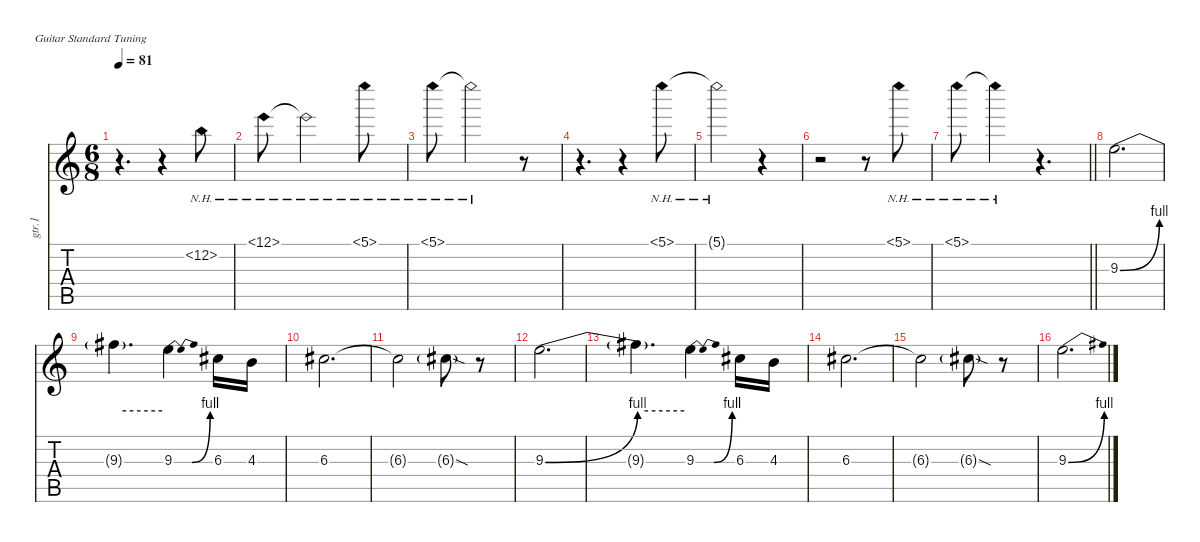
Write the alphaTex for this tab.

\defaultSystemsLayout 4
\hideDynamics
\bracketExtendMode nobrackets
\otherSystemsTrackNameOrientation horizontal
\track ("Guitar 1" "gtr.1") {instrument distortionguitar}
\staff {score tabs}
\tuning (E4 B3 G3 D3 A2 E2)
\ts (6 8)
\tempo 81
\clef g2
\ks c
r.4{d dy f instrument electricguitarclean beam Down} r.4{beam Down} 12.2{nh}.8{beam Down} |
12.1{nh}.8{beam Down} 12.1{nh t}.2{beam Down} 5.1{nh}.8{beam Down} |
5.1{nh}.8{beam Down} 5.1{nh t}.2{beam Down} r.8{beam Down} |
r.4{d beam Down} r.4{beam Down} 5.1{nh}.8{beam Down} |
5.1{nh t}.2{beam Down} r.4{beam Down} |
r.2{beam Down} r.8{beam Down} 5.1{nh}.8{beam Down} |
\barLineRight lightlight
5.1{nh}.8{beam Down} 5.1{nh t}.4{beam Down} r.4{d beam Down} |
9.3{be (bend 0 0 60 4)}.2{d instrument overdrivenguitar beam Down} |
9.3{be (hold 0 4 60 4) t}.4{d beam Down} 9.3{be (bendrelease 0 0 25.999999199999998 4 25.999999199999998 4 15 0)}.4{beam Down} 6.3{acc #}.16{beam Down} 4.3.16{beam Down} |
6.3{acc #}.2{d beam Down} |
6.3{t acc #}.2{beam Down} 6.3{sod g acc #}.8{dy mf beam Down} r.8{beam Down} |
9.3{be (bend 0 0 60 4)}.2{d dy f beam Down} |
9.3{be (hold 0 4 60 4) t}.4{d beam Down} 9.3{be (bendrelease 0 0 22.999999199999998 4 25.999999199999998 4 15 0)}.4{beam Down} 6.3{acc #}.16{beam Down} 4.3.16{beam Down} |
6.3{acc #}.2{d beam Down} |
6.3{t acc #}.2{beam Down} 6.3{sod g acc #}.8{dy mf beam Down} r.8{beam Down} |
9.3{be (bend 0 0 60 4)}.2{d dy f beam Down}
